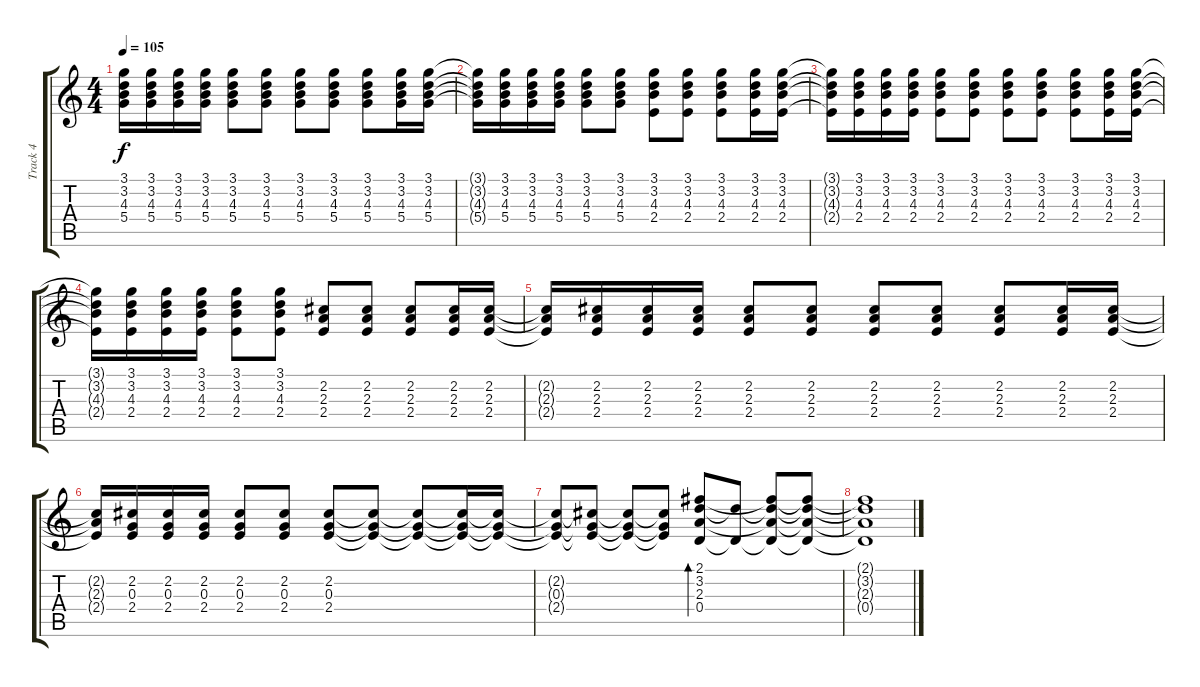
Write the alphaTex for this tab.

\track ("Track 4" "Track 4") {instrument electricguitarclean}
\staff {score tabs}
\tuning (E4 B3 G3 D3 A2 E2) {hide}
\ts (4 4)
\tempo 105
\clef g2
\ks c
(3.1{t} 3.2{t} 4.3{t} 5.4{t}).16{dy f} (3.1 3.2 4.3 5.4).16 (3.1 3.2 4.3 5.4).16 (3.1 3.2 4.3 5.4).16 (3.1 3.2 4.3 5.4).8 (3.1 3.2 4.3 5.4).8 (3.1 3.2 4.3 5.4).8 (3.1 3.2 4.3 5.4).8 (3.1 3.2 4.3 5.4).8 (3.1 3.2 4.3 5.4).16 (3.1 3.2 4.3 5.4).16 |
(3.1{t} 3.2{t} 4.3{t} 5.4{t}).16 (3.1 3.2 4.3 5.4).16 (3.1 3.2 4.3 5.4).16 (3.1 3.2 4.3 5.4).16 (3.1 3.2 4.3 5.4).8 (3.1 3.2 4.3 5.4).8 (3.1 3.2 4.3 2.4).8 (3.1 3.2 4.3 2.4).8 (3.1 3.2 4.3 2.4).8 (3.1 3.2 4.3 2.4).16 (3.1 3.2 4.3 2.4).16 |
(3.1{t} 3.2{t} 4.3{t} 2.4{t}).16 (3.1 3.2 4.3 2.4).16 (3.1 3.2 4.3 2.4).16 (3.1 3.2 4.3 2.4).16 (3.1 3.2 4.3 2.4).8 (3.1 3.2 4.3 2.4).8 (3.1 3.2 4.3 2.4).8 (3.1 3.2 4.3 2.4).8 (3.1 3.2 4.3 2.4).8 (3.1 3.2 4.3 2.4).16 (3.1 3.2 4.3 2.4).16 |
(3.1{t} 3.2{t} 4.3{t} 2.4{t}).16 (3.1 3.2 4.3 2.4).16 (3.1 3.2 4.3 2.4).16 (3.1 3.2 4.3 2.4).16 (3.1 3.2 4.3 2.4).8 (3.1 3.2 4.3 2.4).8 (2.2 2.3 2.4).8 (2.2 2.3 2.4).8 (2.2 2.3 2.4).8 (2.2 2.3 2.4).16 (2.2 2.3 2.4).16 |
(2.2{t} 2.3{t} 2.4{t}).16 (2.2 2.3 2.4).16 (2.2 2.3 2.4).16 (2.2 2.3 2.4).16 (2.2 2.3 2.4).8 (2.2 2.3 2.4).8 (2.2 2.3 2.4).8 (2.2 2.3 2.4).8 (2.2 2.3 2.4).8 (2.2 2.3 2.4).16 (2.2 2.3 2.4).16 |
(2.2{t} 2.3{t} 2.4{t}).16 (2.2 0.3 2.4).16 (2.2 0.3 2.4).16 (2.2 0.3 2.4).16 (2.2 0.3 2.4).8 (2.2 0.3 2.4).8 (2.2 0.3 2.4).8 (2.2{t} 0.3{t} 2.4{t}).8 (2.2{t} 0.3{t} 2.4{t}).8 (2.2{t} 0.3{t} 2.4{t}).16 (2.2{t} 0.3{t} 2.4{t}).16 |
(2.2{t} 0.3{t} 2.4{t}).8 (2.2{t} 0.3{t} 2.4{t}).8 (2.2{t} 0.3{t} 2.4{t}).8 (2.2{t} 0.3{t} 2.4{t}).8 (2.1 3.2 2.3 0.4).8{bd 240} (3.2{t} 0.4{t}).8 (2.1{t} 3.2{t} 2.3{t} 0.4{t}).8 (2.1{t} 3.2{t} 2.3{t} 0.4{t}).8 |
(2.1{t} 3.2{t} 2.3{t} 0.4{t}).1
